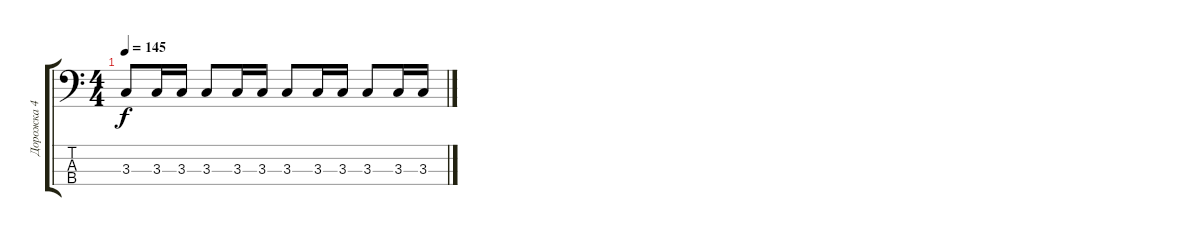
\track ("Дорожка 4" "Дорожка 4") {instrument electricbassfinger}
\staff {score tabs}
\tuning (G2 D2 A1 E1) {hide}
\ts (4 4)
\tempo 145
\clef f4
\ks c
3.3.8{dy f} 3.3.16 3.3.16 3.3.8 3.3.16 3.3.16 3.3.8 3.3.16 3.3.16 3.3.8 3.3.16 3.3.16
